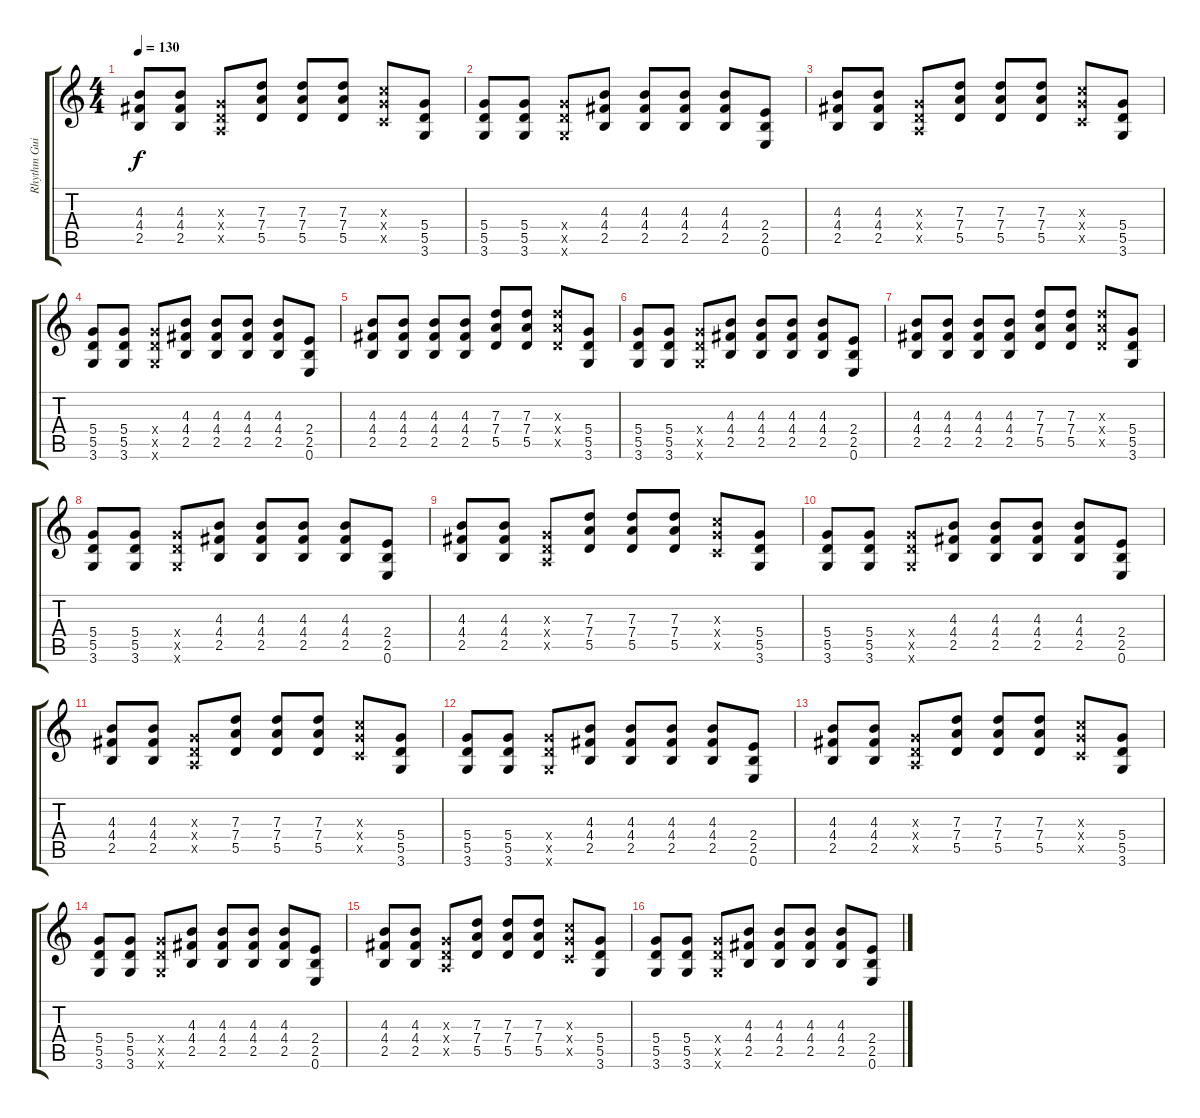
\track ("Rhythm Guitar" "Rhythm Gui") {instrument overdrivenguitar}
\staff {score tabs}
\tuning (E4 B3 G3 D3 A2 E2) {hide}
\ts (4 4)
\tempo 130
\clef g2
\ks c
(4.3 4.4 2.5).8{dy f} (4.3 4.4 2.5).8 (0.3{x} 0.4{x} 0.5{x}).8 (7.3 7.4 5.5).8 (7.3 7.4 5.5).8 (7.3 7.4 5.5).8 (5.3{x} 5.4{x} 3.5{x}).8 (5.4 5.5 3.6).8 |
(5.4 5.5 3.6).8 (5.4 5.5 3.6).8 (5.4{x} 5.5{x} 3.6{x}).8 (4.3 4.4 2.5).8 (4.3 4.4 2.5).8 (4.3 4.4 2.5).8 (4.3 4.4 2.5).8 (2.4 2.5 0.6).8 |
(4.3 4.4 2.5).8 (4.3 4.4 2.5).8 (0.3{x} 0.4{x} 0.5{x}).8 (7.3 7.4 5.5).8 (7.3 7.4 5.5).8 (7.3 7.4 5.5).8 (5.3{x} 5.4{x} 3.5{x}).8 (5.4 5.5 3.6).8 |
(5.4 5.5 3.6).8 (5.4 5.5 3.6).8 (5.4{x} 5.5{x} 3.6{x}).8 (4.3 4.4 2.5).8 (4.3 4.4 2.5).8 (4.3 4.4 2.5).8 (4.3 4.4 2.5).8 (2.4 2.5 0.6).8 |
(4.3 4.4 2.5).8 (4.3 4.4 2.5).8 (4.3 4.4 2.5).8 (4.3 4.4 2.5).8 (7.3 7.4 5.5).8 (7.3 7.4 5.5).8 (7.3{x} 7.4{x} 5.5{x}).8 (5.4 5.5 3.6).8 |
(5.4 5.5 3.6).8 (5.4 5.5 3.6).8 (5.4{x} 5.5{x} 3.6{x}).8 (4.3 4.4 2.5).8 (4.3 4.4 2.5).8 (4.3 4.4 2.5).8 (4.3 4.4 2.5).8 (2.4 2.5 0.6).8 |
(4.3 4.4 2.5).8 (4.3 4.4 2.5).8 (4.3 4.4 2.5).8 (4.3 4.4 2.5).8 (7.3 7.4 5.5).8 (7.3 7.4 5.5).8 (7.3{x} 7.4{x} 5.5{x}).8 (5.4 5.5 3.6).8 |
(5.4 5.5 3.6).8 (5.4 5.5 3.6).8 (5.4{x} 5.5{x} 3.6{x}).8 (4.3 4.4 2.5).8 (4.3 4.4 2.5).8 (4.3 4.4 2.5).8 (4.3 4.4 2.5).8 (2.4 2.5 0.6).8 |
(4.3 4.4 2.5).8 (4.3 4.4 2.5).8 (0.3{x} 0.4{x} 0.5{x}).8 (7.3 7.4 5.5).8 (7.3 7.4 5.5).8 (7.3 7.4 5.5).8 (5.3{x} 5.4{x} 3.5{x}).8 (5.4 5.5 3.6).8 |
(5.4 5.5 3.6).8 (5.4 5.5 3.6).8 (5.4{x} 5.5{x} 3.6{x}).8 (4.3 4.4 2.5).8 (4.3 4.4 2.5).8 (4.3 4.4 2.5).8 (4.3 4.4 2.5).8 (2.4 2.5 0.6).8 |
(4.3 4.4 2.5).8 (4.3 4.4 2.5).8 (0.3{x} 0.4{x} 0.5{x}).8 (7.3 7.4 5.5).8 (7.3 7.4 5.5).8 (7.3 7.4 5.5).8 (5.3{x} 5.4{x} 3.5{x}).8 (5.4 5.5 3.6).8 |
(5.4 5.5 3.6).8 (5.4 5.5 3.6).8 (5.4{x} 5.5{x} 3.6{x}).8 (4.3 4.4 2.5).8 (4.3 4.4 2.5).8 (4.3 4.4 2.5).8 (4.3 4.4 2.5).8 (2.4 2.5 0.6).8 |
(4.3 4.4 2.5).8 (4.3 4.4 2.5).8 (0.3{x} 0.4{x} 0.5{x}).8 (7.3 7.4 5.5).8 (7.3 7.4 5.5).8 (7.3 7.4 5.5).8 (5.3{x} 5.4{x} 3.5{x}).8 (5.4 5.5 3.6).8 |
(5.4 5.5 3.6).8 (5.4 5.5 3.6).8 (5.4{x} 5.5{x} 3.6{x}).8 (4.3 4.4 2.5).8 (4.3 4.4 2.5).8 (4.3 4.4 2.5).8 (4.3 4.4 2.5).8 (2.4 2.5 0.6).8 |
(4.3 4.4 2.5).8 (4.3 4.4 2.5).8 (0.3{x} 0.4{x} 0.5{x}).8 (7.3 7.4 5.5).8 (7.3 7.4 5.5).8 (7.3 7.4 5.5).8 (5.3{x} 5.4{x} 3.5{x}).8 (5.4 5.5 3.6).8 |
(5.4 5.5 3.6).8 (5.4 5.5 3.6).8 (5.4{x} 5.5{x} 3.6{x}).8 (4.3 4.4 2.5).8 (4.3 4.4 2.5).8 (4.3 4.4 2.5).8 (4.3 4.4 2.5).8 (2.4 2.5 0.6).8
